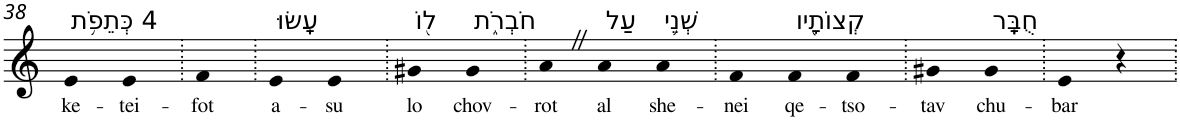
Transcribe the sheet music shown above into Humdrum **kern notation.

**kern	**text
*part1	*part1
*staff1	*staff1
*I"Piano	*
*I'Pno	*
!!LO:PB:g=z
*clefG2	*
*k[]	*
=38	=38
!LO:TX:a:t=4 כְּתֵפֹ֥ת	!
!	!LO:LY:b
4e	ke-
!	!LO:LY:b
4e	-tei-
=39.	=39.
!	!LO:LY:b
4f	-fot
=40.	=40.
!LO:TX:a:t=עָֽשׂוּ	!
!	!LO:LY:b
4e	a-
!	!LO:LY:b
4e	-su
=41.	=41.
!LO:TX:a:t=ל֖וֹ	!
!	!LO:LY:b
4g#X	lo
!LO:TX:a:t=חֹבְרֹ֑ת	!
!	!LO:LY:b
4g#	chov-
=42.	=42.
!	!LO:LY:b
4aZ	-rot
!LO:TX:a:t=עַל	!
!	!LO:LY:b
4a	al
!LO:TX:a:t=שְׁנֵ֥י	!
!	!LO:LY:b
4a	she-
=43.	=43.
!	!LO:LY:b
4f	-nei
!LO:TX:a:t=קְצוֹתָ֖יו	!
!	!LO:LY:b
4f	qe-
!	!LO:LY:b
4f	-tso-
=44.	=44.
!	!LO:LY:b
4g#X	-tav
!LO:TX:a:t=חֻבָּֽר	!
!	!LO:LY:b
4g#	chu-
=45.	=45.
!	!LO:LY:b
4e	-bar
4r	.
=.	=.
*-	*-
